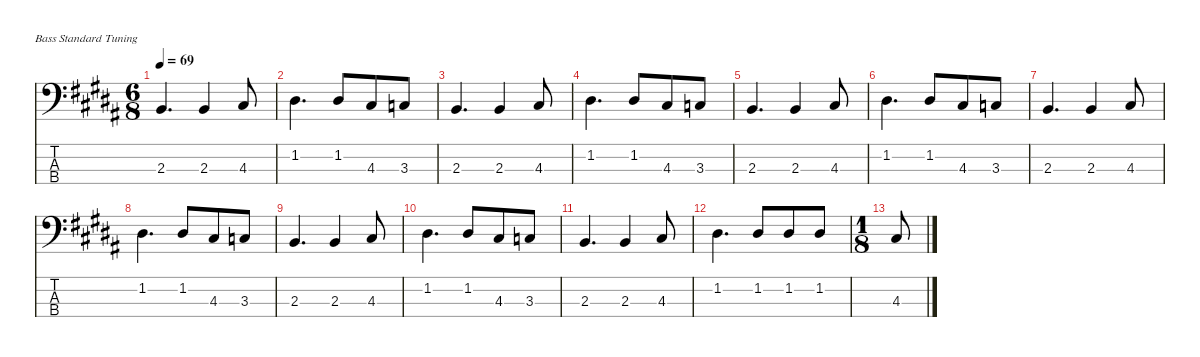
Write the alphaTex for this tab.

\defaultSystemsLayout 4
\hideDynamics
\bracketExtendMode nobrackets
\singleTrackTrackNamePolicy hidden
\multiTrackTrackNamePolicy hidden
\firstSystemTrackNameMode fullname
\firstSystemTrackNameOrientation horizontal
\otherSystemsTrackNameOrientation horizontal
\track ("Bass" "el.bs.") {instrument electricbasspick}
\staff {score tabs}
\tuning (G2 D2 A1 E1)
\ts (6 8)
\tempo 69
\clef f4
\ks b
2.3{acc forcenatural}.4{d dy fff beam Up} 2.3{acc forcenatural}.4{beam Up} 4.3{acc #}.8{beam Up} |
1.2{acc #}.4{d beam Down} 1.2{acc #}.8{beam Up} 4.3{acc #}.8{beam Up} 3.3{acc forcenatural}.8{beam Up} |
2.3{acc forcenatural}.4{d beam Up} 2.3{acc forcenatural}.4{beam Up} 4.3{acc #}.8{beam Up} |
1.2{acc #}.4{d beam Down} 1.2{acc #}.8{beam Up} 4.3{acc #}.8{beam Up} 3.3{acc forcenatural}.8{beam Up} |
2.3{acc forcenatural}.4{d beam Up} 2.3{acc forcenatural}.4{beam Up} 4.3{acc #}.8{beam Up} |
1.2{acc #}.4{d beam Down} 1.2{acc #}.8{beam Up} 4.3{acc #}.8{beam Up} 3.3{acc forcenatural}.8{beam Up} |
2.3{acc forcenatural}.4{d beam Up} 2.3{acc forcenatural}.4{beam Up} 4.3{acc #}.8{beam Up} |
1.2{acc #}.4{d beam Down} 1.2{acc #}.8{beam Up} 4.3{acc #}.8{beam Up} 3.3{acc forcenatural}.8{beam Up} |
2.3{acc forcenatural}.4{d beam Up} 2.3{acc forcenatural}.4{beam Up} 4.3{acc #}.8{beam Up} |
1.2{acc #}.4{d beam Down} 1.2{acc #}.8{beam Up} 4.3{acc #}.8{beam Up} 3.3{acc forcenatural}.8{beam Up} |
2.3{acc forcenatural}.4{d beam Up} 2.3{acc forcenatural}.4{beam Up} 4.3{acc #}.8{beam Up} |
1.2{acc #}.4{d beam Down} 1.2{acc #}.8{beam Up} 1.2{acc #}.8{beam Up} 1.2{acc #}.8{beam Up} |
\ts (1 8)
4.3{acc #}.8{beam Up}
